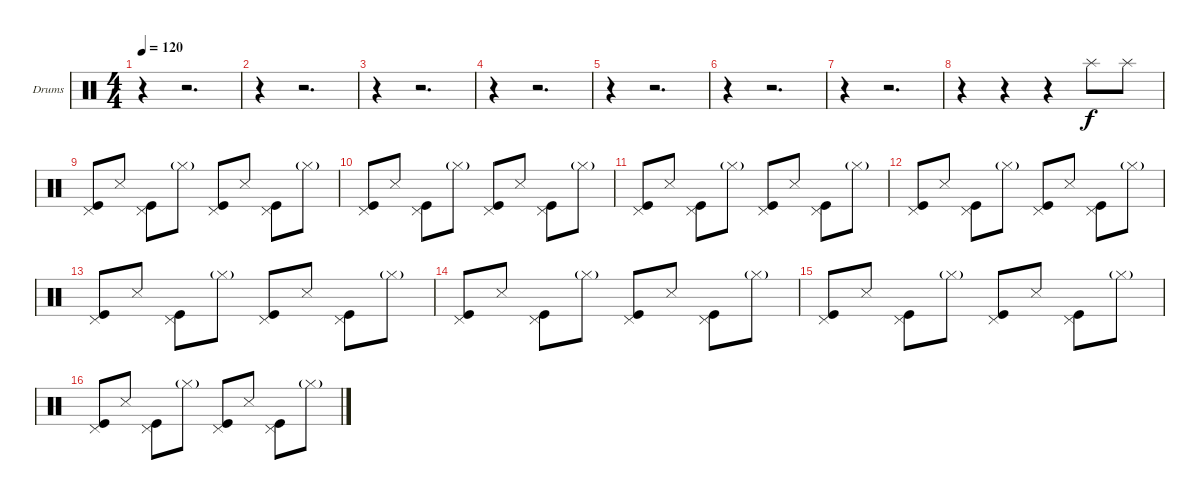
\bracketExtendMode groupsimilarinstruments
\firstSystemTrackNameOrientation horizontal
\otherSystemsTrackNameOrientation horizontal
\track ("Drumkit" "Drums") {instrument percussion}
\staff {score}
\articulation defaults
\ts (4 4)
\tempo 120
\clef neutral
\ks c
r.4{dy f} r.2{d} |
r.4 r.2{d} |
r.4 r.2{d} |
r.4 r.2{d} |
r.4 r.2{d} |
r.4 r.2{d} |
r.4 r.2{d} |
r.4 r.4 r.4 "Splash (hit)".8 "Splash (hit)".8 |
("Pedal Hi-Hat (hit)" "Kick (hit)").8 "Snare (side stick) 3".8 ("Pedal Hi-Hat (hit)" "Kick (hit)").8 "Hi-Hat (closed)"{g}.8 ("Pedal Hi-Hat (hit)" "Kick (hit)").8 "Snare (side stick) 3".8 ("Pedal Hi-Hat (hit)" "Kick (hit)").8 "Hi-Hat (closed)"{g}.8 |
("Pedal Hi-Hat (hit)" "Kick (hit)").8 "Snare (side stick) 3".8 ("Pedal Hi-Hat (hit)" "Kick (hit)").8 "Hi-Hat (closed)"{g}.8 ("Pedal Hi-Hat (hit)" "Kick (hit)").8 "Snare (side stick) 3".8 ("Pedal Hi-Hat (hit)" "Kick (hit)").8 "Hi-Hat (closed)"{g}.8 |
("Pedal Hi-Hat (hit)" "Kick (hit)").8 "Snare (side stick) 3".8 ("Pedal Hi-Hat (hit)" "Kick (hit)").8 "Hi-Hat (closed)"{g}.8 ("Pedal Hi-Hat (hit)" "Kick (hit)").8 "Snare (side stick) 3".8 ("Pedal Hi-Hat (hit)" "Kick (hit)").8 "Hi-Hat (closed)"{g}.8 |
("Pedal Hi-Hat (hit)" "Kick (hit)").8 "Snare (side stick) 3".8 ("Pedal Hi-Hat (hit)" "Kick (hit)").8 "Hi-Hat (closed)"{g}.8 ("Pedal Hi-Hat (hit)" "Kick (hit)").8 "Snare (side stick) 3".8 ("Pedal Hi-Hat (hit)" "Kick (hit)").8 "Hi-Hat (closed)"{g}.8 |
("Pedal Hi-Hat (hit)" "Kick (hit)").8 "Snare (side stick) 3".8 ("Pedal Hi-Hat (hit)" "Kick (hit)").8 "Hi-Hat (closed)"{g}.8 ("Pedal Hi-Hat (hit)" "Kick (hit)").8 "Snare (side stick) 3".8 ("Pedal Hi-Hat (hit)" "Kick (hit)").8 "Hi-Hat (closed)"{g}.8 |
("Pedal Hi-Hat (hit)" "Kick (hit)").8 "Snare (side stick) 3".8 ("Pedal Hi-Hat (hit)" "Kick (hit)").8 "Hi-Hat (closed)"{g}.8 ("Pedal Hi-Hat (hit)" "Kick (hit)").8 "Snare (side stick) 3".8 ("Pedal Hi-Hat (hit)" "Kick (hit)").8 "Hi-Hat (closed)"{g}.8 |
("Pedal Hi-Hat (hit)" "Kick (hit)").8 "Snare (side stick) 3".8 ("Pedal Hi-Hat (hit)" "Kick (hit)").8 "Hi-Hat (closed)"{g}.8 ("Pedal Hi-Hat (hit)" "Kick (hit)").8 "Snare (side stick) 3".8 ("Pedal Hi-Hat (hit)" "Kick (hit)").8 "Hi-Hat (closed)"{g}.8 |
("Pedal Hi-Hat (hit)" "Kick (hit)").8 "Snare (side stick) 3".8 ("Pedal Hi-Hat (hit)" "Kick (hit)").8 "Hi-Hat (closed)"{g}.8 ("Pedal Hi-Hat (hit)" "Kick (hit)").8 "Snare (side stick) 3".8 ("Pedal Hi-Hat (hit)" "Kick (hit)").8 "Hi-Hat (closed)"{g}.8
